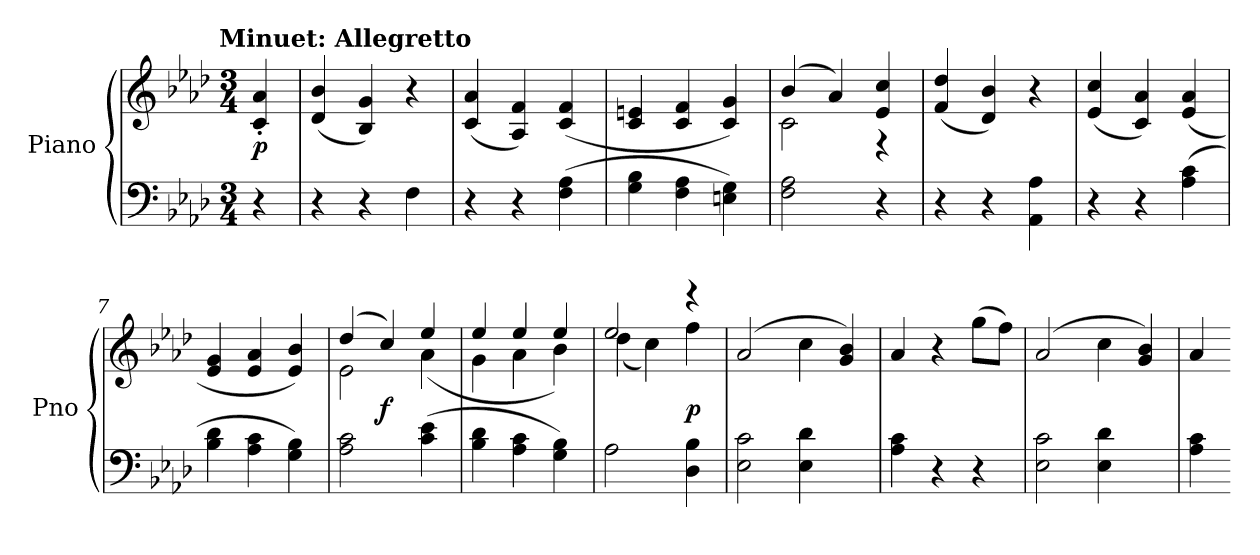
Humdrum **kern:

**kern	**kern	**dynam
*part1	*part1	*part1
*staff2	*staff1	*staff1/2
*I"Piano	*	*
*I'Pno	*	*
*clefF4	*clefG2	*
*k[b-e-a-d-]	*k[b-e-a-d-]	*
*f:	*f:	*
!!LO:TX:omd:t=Minuet&colon; Allegretto
*M3/4	*M3/4	*
*MM118	*MM118	*
=	=	=
4r	4c'/ 4a-'/	p
=1	=1	=1
4r	(4d-/ 4b-/	.
4r	4B-/ 4g/)	.
4F\	4r	.
=2	=2	=2
4r	(4c/ 4a-/	.
4r	4A-/ 4f/)	.
(4F\ 4A-\	(4c/ 4f/	.
=3	=3	=3
4G\ 4B-\	4c/ 4en/	.
4F\ 4A-\	4c/ 4f/	.
4En\ 4G\)	4c/ 4g/)	.
=4	=4	=4
*	*^	*
2F\ 2A-\	(4b-/	2c\	.
.	4a-/)	.	.
4r	4e-/ 4cc/	4r	.
*	*v	*v	*
=5	=5	=5
4r	(4f/ 4dd-/	.
4r	4d-/ 4b-/)	.
4AA-\ 4A-\	4r	.
=6	=6	=6
4r	(4e-/ 4cc/	.
4r	4c/ 4a-/)	.
(4A-\ 4c\	(4e-/ 4a-/	.
=7	=7	=7
4B-\ 4d-\	4e-/ 4g/	.
4A-\ 4c\	4e-/ 4a-/	.
4G\ 4B-\)	4e-/ 4b-/)	.
=8	=8	=8
*	*^	*
2A-\ 2c\	(4dd-/	2e-\	.
.	4cc/)	.	f
(4c\ 4e-\	4ee-/	(4a-\	.
=9	=9	=9	=9
4B-\ 4d-\	4ee-/	4g\	.
4A-\ 4c\	4ee-/	4a-\	.
4G\ 4B-\)	4ee-/	4b-\)	.
=10	=10	=10	=10
2A-\	2ee-/	(4dd-\	.
.	.	4cc\)	.
4D-\ 4B-\	4r	4ff\	p
*	*v	*v	*
=11	=11	=11
2E-\ 2c\	(2a-/	.
4E-\ 4d-\	4cc	.
4ryy	4g/ 4b-/)	.
=12	=12	=12
4A-\ 4c\	4a-/	.
4r	4r	.
4r	(8gg\L	.
.	8ff\J)	.
=13	=13	=13
2E-\ 2c\	(2a-/	.
4E-\ 4d-\	4cc	.
4ryy	4g/ 4b-/)	.
=14	=14	=14
4A-\ 4c\	4a-/	.
=-	=-	=-
*-	*-	*-
